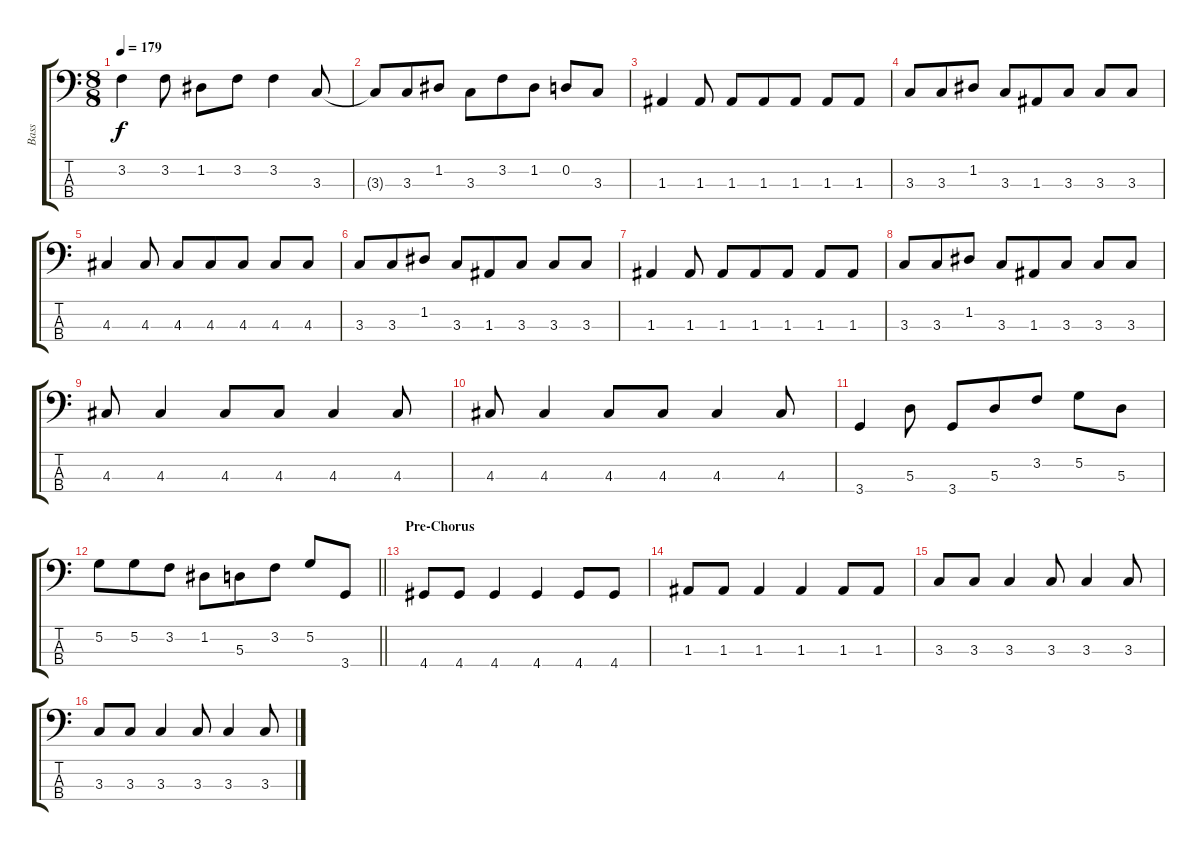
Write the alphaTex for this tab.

\track ("Bass" "Bass") {instrument electricbassfinger}
\staff {score tabs}
\tuning (G2 D2 A1 E1) {hide}
\ts (8 8)
\tempo 179
\clef f4
\ks c
3.2.4{dy f} 3.2.8 1.2.8 3.2.8 3.2.4 3.3.8 |
3.3{t}.8 3.3.8 1.2.8 3.3.8 3.2.8 1.2.8 0.2.8 3.3.8 |
1.3.4 1.3.8 1.3.8 1.3.8 1.3.8 1.3.8 1.3.8 |
3.3.8 3.3.8 1.2.8 3.3.8 1.3.8 3.3.8 3.3.8 3.3.8 |
4.3.4 4.3.8 4.3.8 4.3.8 4.3.8 4.3.8 4.3.8 |
3.3.8 3.3.8 1.2.8 3.3.8 1.3.8 3.3.8 3.3.8 3.3.8 |
1.3.4 1.3.8 1.3.8 1.3.8 1.3.8 1.3.8 1.3.8 |
3.3.8 3.3.8 1.2.8 3.3.8 1.3.8 3.3.8 3.3.8 3.3.8 |
4.3.8 4.3.4 4.3.8 4.3.8 4.3.4 4.3.8 |
4.3.8 4.3.4 4.3.8 4.3.8 4.3.4 4.3.8 |
3.4.4 5.3.8 3.4.8 5.3.8 3.2.8 5.2.8 5.3.8 |
\barLineRight lightlight
5.2.8 5.2.8 3.2.8 1.2.8 5.3.8 3.2.8 5.2.8 3.4.8 |
\section ("" "Pre-Chorus")
4.4.8 4.4.8 4.4.4 4.4.4 4.4.8 4.4.8 |
1.3.8 1.3.8 1.3.4 1.3.4 1.3.8 1.3.8 |
3.3.8 3.3.8 3.3.4 3.3.8 3.3.4 3.3.8 |
3.3.8 3.3.8 3.3.4 3.3.8 3.3.4 3.3.8
